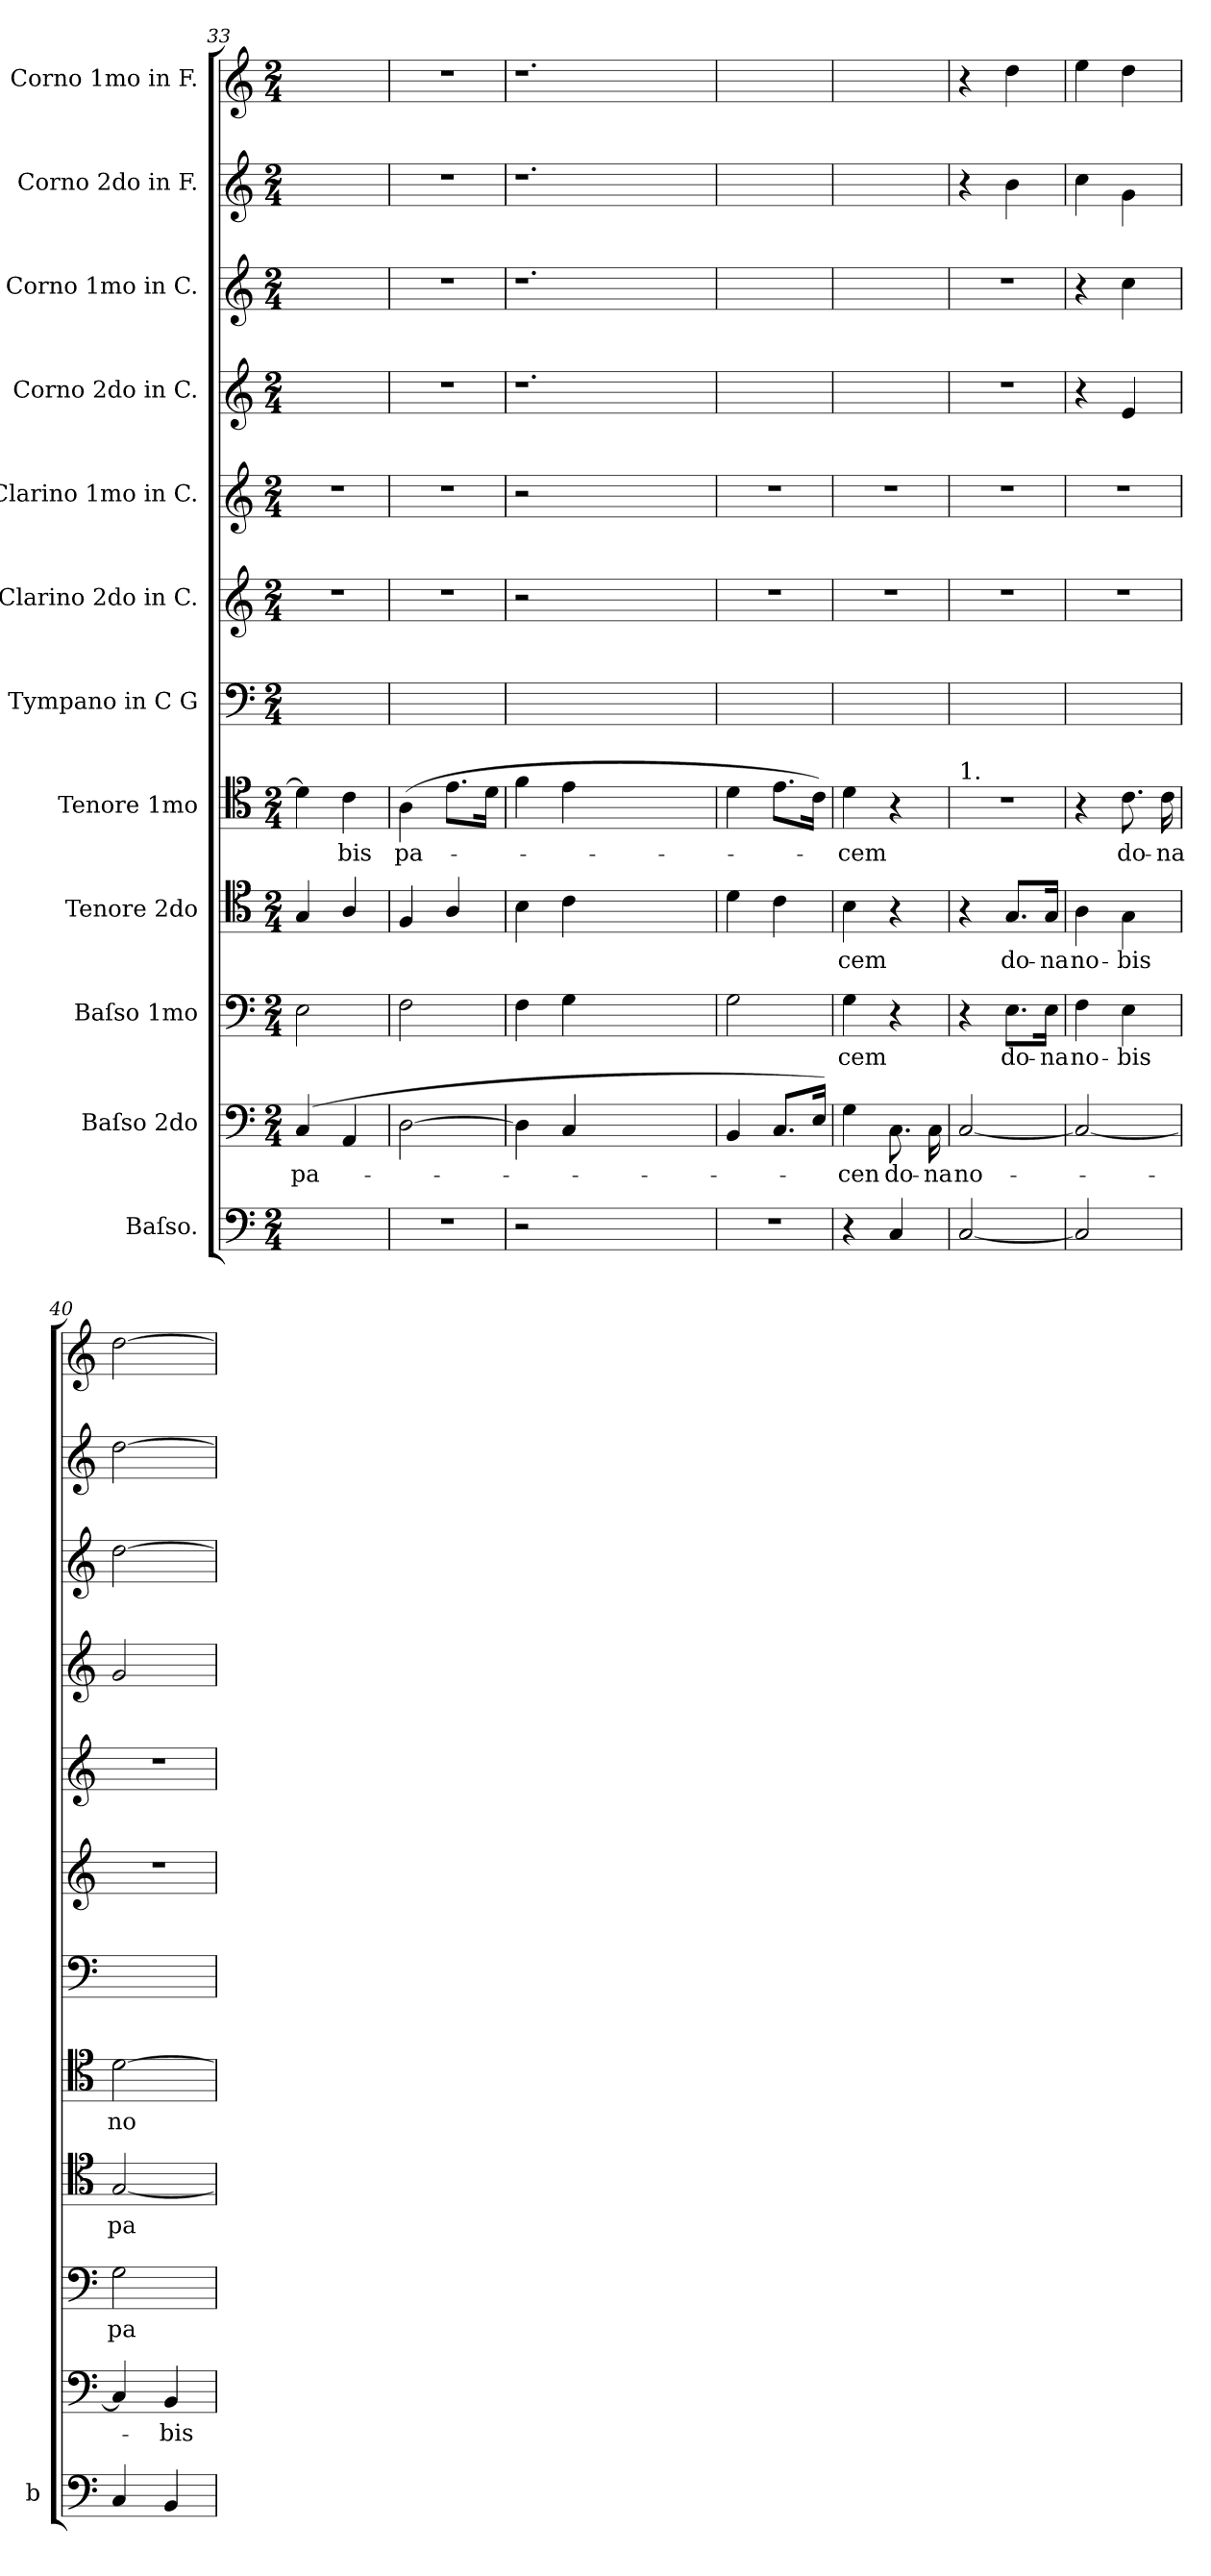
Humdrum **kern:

**kern	**kern	**text	**kern	**text	**kern	**text	**kern	**text	**kern	**kern	**kern	**kern	**kern	**kern	**kern
*part12	*part11	*part11	*part10	*part10	*part9	*part9	*part8	*part8	*part7	*part6	*part5	*part4	*part3	*part2	*part1
*staff12	*staff11	*staff11	*staff10	*staff10	*staff9	*staff9	*staff8	*staff8	*staff7	*staff6	*staff5	*staff4	*staff3	*staff2	*staff1
*I"Baſso.	*I"Baſso 2do	*	*I"Baſso 1mo	*	*I"Tenore 2do	*	*I"Tenore 1mo	*	*I"Tympano in C G	*I"Clarino 2do in C.	*I"Clarino 1mo in C.	*I"Corno 2do in C.	*I"Corno 1mo in C.	*I"Corno 2do in F.	*I"Corno 1mo in F.
*I'b	*	*	*	*	*	*	*	*	*	*	*	*	*	*	*
*clefF4	*clefF4	*	*clefF4	*	*clefC4	*	*clefC4	*	*clefF4	*clefG2	*clefG2	*clefG2	*clefG2	*clefG2	*clefG2
*	*	*	*	*	*	*	*	*	*	*	*	*	*	*ITrd4c7	*ITrd4c7
*k[]	*k[]	*	*k[]	*	*k[]	*	*k[]	*	*k[]	*k[]	*k[]	*k[]	*k[]	*k[b-]	*k[b-]
*M2/4	*M2/4	*	*M2/4	*	*M2/4	*	*M2/4	*	*M2/4	*M2/4	*M2/4	*M2/4	*M2/4	*M2/4	*M2/4
=33	=33	=33	=33	=33	=33	=33	=33	=33	=33	=33	=33	=33	=33	=33	=33
2ryy	(4C/	pa-	2E\	.	4G/	.	4d\]	.	2ryy	2r	2r	2ryy	2ryy	2ryy	2ryy
.	4AA/	.	.	.	4A/	.	4c\	-bis	.	.	.	.	.	.	.
=34	=34	=34	=34	=34	=34	=34	=34	=34	=34	=34	=34	=34	=34	=34	=34
2r	[2D\	.	2F\	.	4F/	.	(4A\	pa-	2ryy	2r	2r	2r	2r	2r	2r
.	.	.	.	.	4A/	.	8.e\L	.	.	.	.	.	.	.	.
.	.	.	.	.	.	.	16d\Jk	.	.	.	.	.	.	.	.
=35	=35	=35	=35	=35	=35	=35	=35	=35	=35	=35	=35	=35	=35	=35	=35
2r	4D\]	.	4F\	.	4B\	.	4f\	.	2ryy	2r	2r	1.r	1.r	1.r	1.r
.	4C/	.	4G\	.	4c\	.	4e\	.	.	.	.	.	.	.	.
1ryy	1ryy	.	1ryy	.	1ryy	.	1ryy	.	1ryy	1ryy	1ryy	.	.	.	.
=36	=36	=36	=36	=36	=36	=36	=36	=36	=36	=36	=36	=36	=36	=36	=36
2r	4BB/	.	2G\	.	4d\	.	4d\	.	2ryy	2r	2r	2ryy	2ryy	2ryy	2ryy
.	8.C/L	.	.	.	4c\	.	8.e\L	.	.	.	.	.	.	.	.
.	16E/Jk)	.	.	.	.	.	16c\Jk)	.	.	.	.	.	.	.	.
=37	=37	=37	=37	=37	=37	=37	=37	=37	=37	=37	=37	=37	=37	=37	=37
4r	4G\	-cen	4G\	-cem	4B\	-cem	4d\	-cem	2ryy	2r	2r	2ryy	2ryy	2ryy	2ryy
4C/	8.C\	do-	4r	.	4r	.	4r	.	.	.	.	.	.	.	.
.	16C\	-na	.	.	.	.	.	.	.	.	.	.	.	.	.
=38	=38	=38	=38	=38	=38	=38	=38	=38	=38	=38	=38	=38	=38	=38	=38
!	!	!	!	!	!	!	!LO:TX:a:t=1.	!	!	!	!	!	!	!	!
!	!	!	!	!	!	!	!LO:N:vis=1	!	!	!	!	!	!	!	!
[2C/	[2C/	no-	4r	.	4r	.	2r	.	2ryy	2r	2r	2r	2r	4r	4r
.	.	.	8.E\L	do-	8.G/L	do-	.	.	.	.	.	.	.	4e\	4g\
.	.	.	16E\Jk	-na	16G/Jk	-na	.	.	.	.	.	.	.	.	.
=39	=39	=39	=39	=39	=39	=39	=39	=39	=39	=39	=39	=39	=39	=39	=39
2C/]	2C/_	.	4F\	no-	4A\	no-	4r	.	2ryy	2r	2r	4r	4r	4f\	4a\
.	.	.	4E\	-bis	4G\	-bis	8.c\	do-	.	.	.	4e/	4cc\	4c\	4g\
.	.	.	.	.	.	.	16c\	-na	.	.	.	.	.	.	.
=40	=40	=40	=40	=40	=40	=40	=40	=40	=40	=40	=40	=40	=40	=40	=40
4C/	4C/]	.	2G\	pa-	[2G/	pa-	[2d\	no-	2ryy	2r	2r	2g/	[2dd\	[2g\	[2g\
4BB/	4BB/	-bis	.	.	.	.	.	.	.	.	.	.	.	.	.
=	=	=	=	=	=	=	=	=	=	=	=	=	=	=	=
*-	*-	*-	*-	*-	*-	*-	*-	*-	*-	*-	*-	*-	*-	*-	*-
